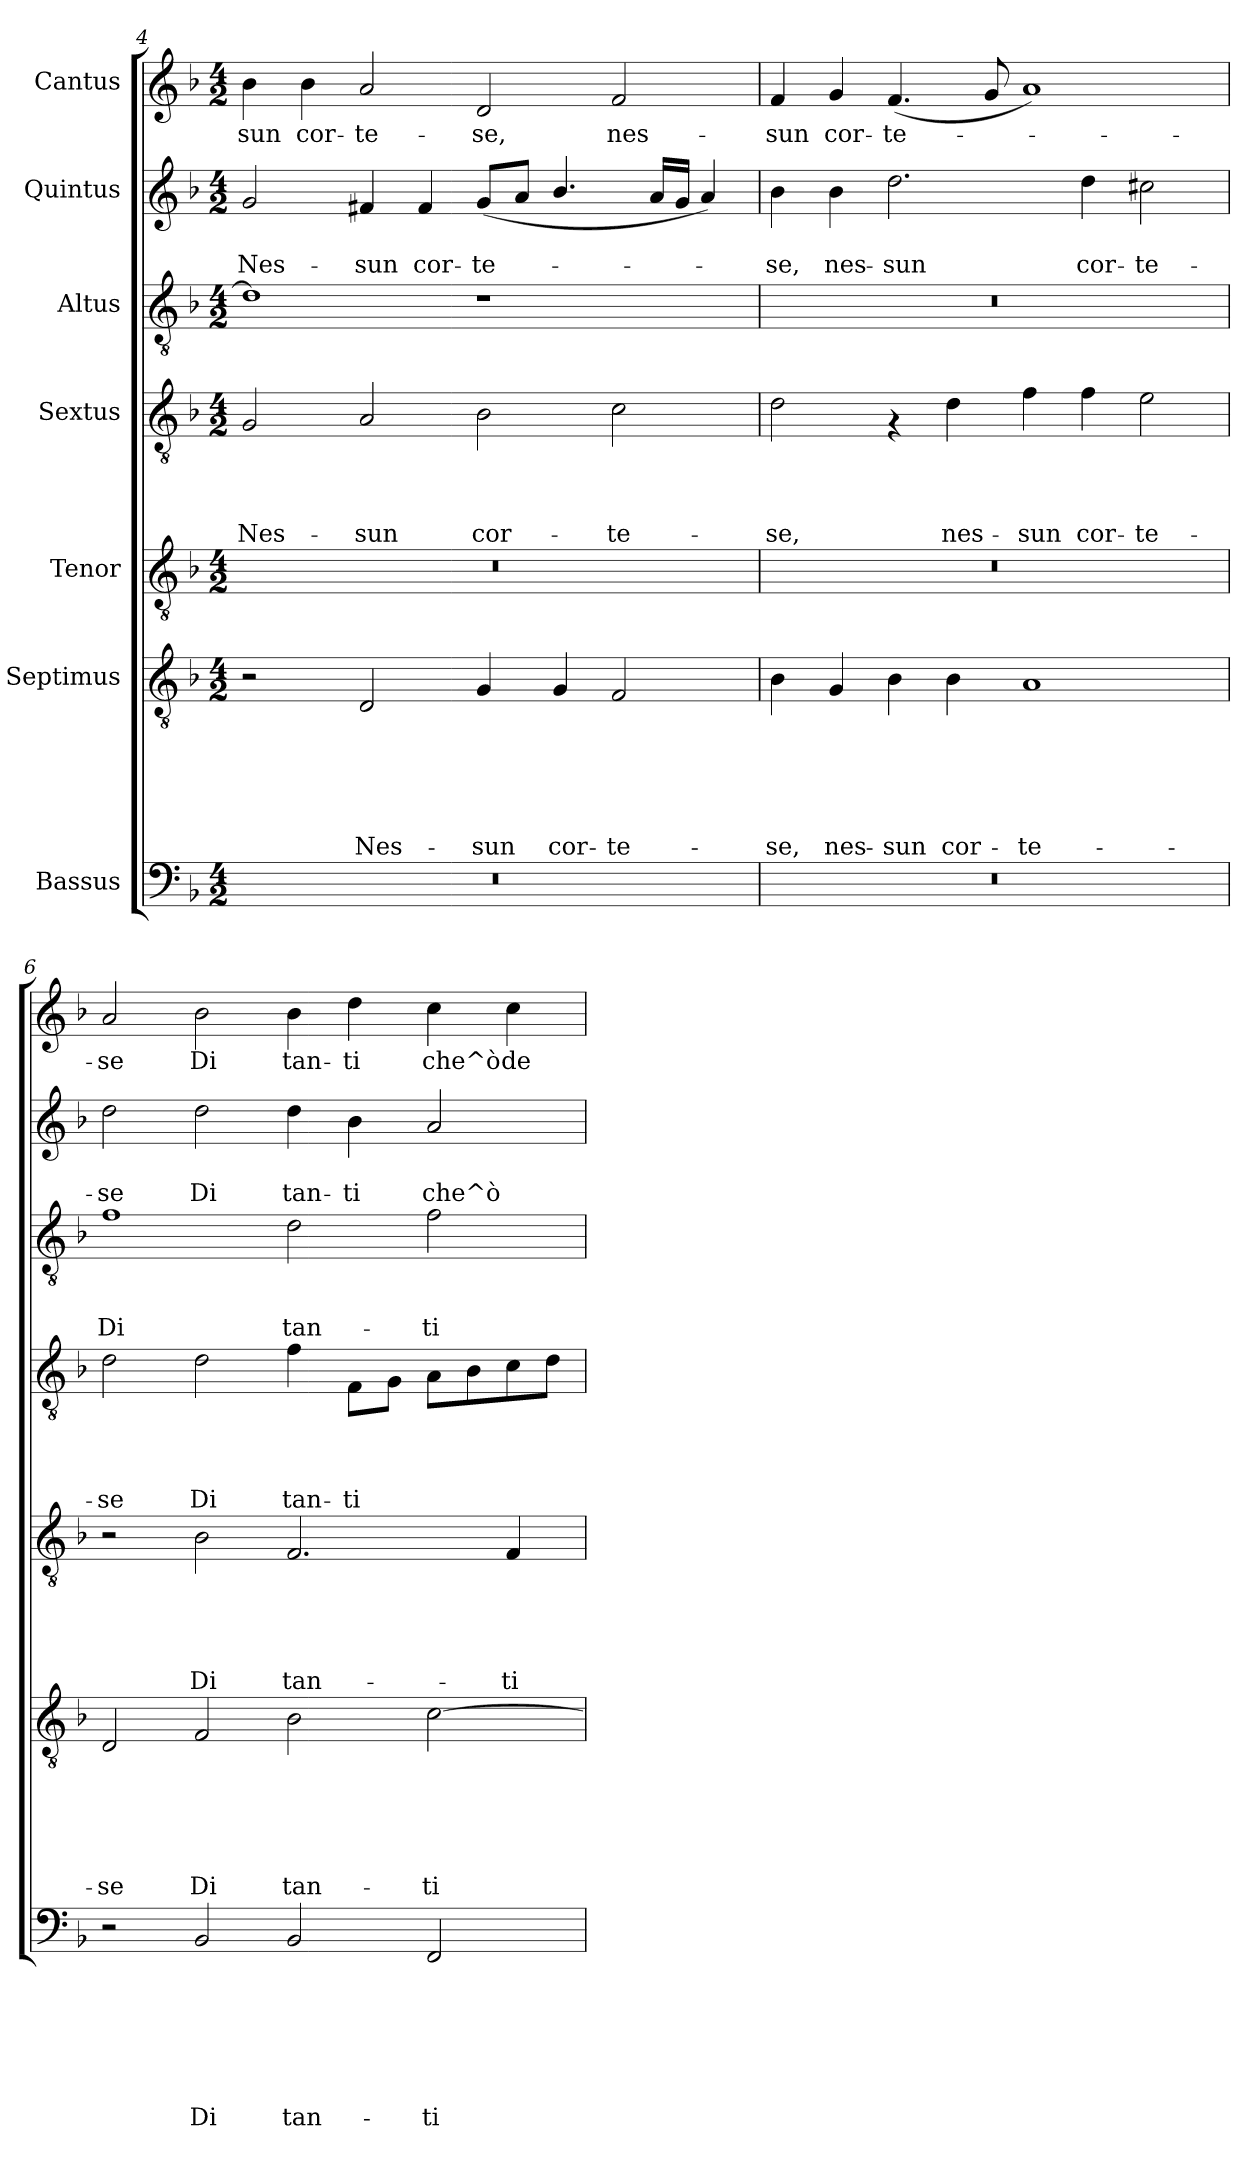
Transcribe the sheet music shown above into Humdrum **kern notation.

**kern	**text	**text	**text	**text	**text	**text	**text	**kern	**text	**text	**text	**text	**text	**text	**kern	**text	**text	**text	**text	**text	**kern	**text	**text	**text	**text	**kern	**text	**text	**text	**kern	**text	**text	**kern	**text
*part7	*part7	*part7	*part7	*part7	*part7	*part7	*part7	*part6	*part6	*part6	*part6	*part6	*part6	*part6	*part5	*part5	*part5	*part5	*part5	*part5	*part4	*part4	*part4	*part4	*part4	*part3	*part3	*part3	*part3	*part2	*part2	*part2	*part1	*part1
*staff7	*staff7	*staff7	*staff7	*staff7	*staff7	*staff7	*staff7	*staff6	*staff6	*staff6	*staff6	*staff6	*staff6	*staff6	*staff5	*staff5	*staff5	*staff5	*staff5	*staff5	*staff4	*staff4	*staff4	*staff4	*staff4	*staff3	*staff3	*staff3	*staff3	*staff2	*staff2	*staff2	*staff1	*staff1
*I"Bassus	*	*	*	*	*	*	*	*I"Septimus	*	*	*	*	*	*	*I"Tenor	*	*	*	*	*	*I"Sextus	*	*	*	*	*I"Altus	*	*	*	*I"Quintus	*	*	*I"Cantus	*
*clefF4	*	*	*	*	*	*	*	*clefGv2	*	*	*	*	*	*	*clefGv2	*	*	*	*	*	*clefGv2	*	*	*	*	*clefGv2	*	*	*	*clefG2	*	*	*clefG2	*
*k[b-]	*	*	*	*	*	*	*	*k[b-]	*	*	*	*	*	*	*k[b-]	*	*	*	*	*	*k[b-]	*	*	*	*	*k[b-]	*	*	*	*k[b-]	*	*	*k[b-]	*
*F:	*	*	*	*	*	*	*	*F:	*	*	*	*	*	*	*F:	*	*	*	*	*	*F:	*	*	*	*	*F:	*	*	*	*F:	*	*	*F:	*
*M4/2	*	*	*	*	*	*	*	*M4/2	*	*	*	*	*	*	*M4/2	*	*	*	*	*	*M4/2	*	*	*	*	*M4/2	*	*	*	*M4/2	*	*	*M4/2	*
=4	=4	=4	=4	=4	=4	=4	=4	=4	=4	=4	=4	=4	=4	=4	=4	=4	=4	=4	=4	=4	=4	=4	=4	=4	=4	=4	=4	=4	=4	=4	=4	=4	=4	=4
!	!	!	!	!	!	!	!	!	!	!	!	!	!	!	!	!	!	!	!	!	!	!	!	!	!LO:LY:b	!	!	!	!	!	!	!LO:LY:b	!	!LO:LY:b
0r	.	.	.	.	.	.	.	2r	.	.	.	.	.	.	0r	.	.	.	.	.	2G/	.	.	.	Nes-	1d]	.	.	.	2g/	.	Nes-	4b-\	-sun
!	!	!	!	!	!	!	!	!	!	!	!	!	!	!	!	!	!	!	!	!	!	!	!	!	!	!	!	!	!	!	!	!	!	!LO:LY:b
.	.	.	.	.	.	.	.	.	.	.	.	.	.	.	.	.	.	.	.	.	.	.	.	.	.	.	.	.	.	.	.	.	4b-\	cor-
!	!	!	!	!	!	!	!	!	!	!	!	!	!	!LO:LY:b	!	!	!	!	!	!	!	!	!	!	!LO:LY:b	!	!	!	!	!	!	!LO:LY:b	!	!LO:LY:b
.	.	.	.	.	.	.	.	2D/	.	.	.	.	.	Nes-	.	.	.	.	.	.	2A/	.	.	.	-sun	.	.	.	.	4f#X/	.	-sun	2a/	-te-
!	!	!	!	!	!	!	!	!	!	!	!	!	!	!	!	!	!	!	!	!	!	!	!	!	!	!	!	!	!	!	!	!LO:LY:b	!	!
.	.	.	.	.	.	.	.	.	.	.	.	.	.	.	.	.	.	.	.	.	.	.	.	.	.	.	.	.	.	4f#/	.	cor-	.	.
!	!	!	!	!	!	!	!	!	!	!	!	!	!	!LO:LY:b	!	!	!	!	!	!	!	!	!	!	!LO:LY:b	!	!	!	!	!	!	!LO:LY:b	!	!LO:LY:b
.	.	.	.	.	.	.	.	4G/	.	.	.	.	.	-sun	.	.	.	.	.	.	2B-\	.	.	.	cor-	1r	.	.	.	(<8g/L	.	-te-	2d/	-se,
.	.	.	.	.	.	.	.	.	.	.	.	.	.	.	.	.	.	.	.	.	.	.	.	.	.	.	.	.	.	8a/J	.	.	.	.
!	!	!	!	!	!	!	!	!	!	!	!	!	!	!LO:LY:b	!	!	!	!	!	!	!	!	!	!	!	!	!	!	!	!	!	!	!	!
.	.	.	.	.	.	.	.	4G/	.	.	.	.	.	cor-	.	.	.	.	.	.	.	.	.	.	.	.	.	.	.	4.b-/	.	.	.	.
!	!	!	!	!	!	!	!	!	!	!	!	!	!	!LO:LY:b	!	!	!	!	!	!	!	!	!	!	!LO:LY:b	!	!	!	!	!	!	!	!	!LO:LY:b
.	.	.	.	.	.	.	.	2F/	.	.	.	.	.	-te-	.	.	.	.	.	.	2c\	.	.	.	-te-	.	.	.	.	.	.	.	2f/	nes-
.	.	.	.	.	.	.	.	.	.	.	.	.	.	.	.	.	.	.	.	.	.	.	.	.	.	.	.	.	.	16a/LL	.	.	.	.
.	.	.	.	.	.	.	.	.	.	.	.	.	.	.	.	.	.	.	.	.	.	.	.	.	.	.	.	.	.	16g/JJ	.	.	.	.
.	.	.	.	.	.	.	.	.	.	.	.	.	.	.	.	.	.	.	.	.	.	.	.	.	.	.	.	.	.	4a/)	.	.	.	.
!!LO:PB:g=z
=5	=5	=5	=5	=5	=5	=5	=5	=5	=5	=5	=5	=5	=5	=5	=5	=5	=5	=5	=5	=5	=5	=5	=5	=5	=5	=5	=5	=5	=5	=5	=5	=5	=5	=5
!	!	!	!	!	!	!	!	!	!	!	!	!	!	!LO:LY:b	!	!	!	!	!	!	!	!	!	!	!LO:LY:b	!	!	!	!	!	!	!LO:LY:b	!	!LO:LY:b
0r	.	.	.	.	.	.	.	4B-\	.	.	.	.	.	-se,	0r	.	.	.	.	.	2d\	.	.	.	-se,	0r	.	.	.	4b-\	.	-se,	4f/	-sun
!	!	!	!	!	!	!	!	!	!	!	!	!	!	!LO:LY:b	!	!	!	!	!	!	!	!	!	!	!	!	!	!	!	!	!	!LO:LY:b	!	!LO:LY:b
.	.	.	.	.	.	.	.	4G/	.	.	.	.	.	nes-	.	.	.	.	.	.	.	.	.	.	.	.	.	.	.	4b-\	.	nes-	4g/	cor-
!	!	!	!	!	!	!	!	!	!	!	!	!	!	!LO:LY:b	!	!	!	!	!	!	!	!	!	!	!	!	!	!	!	!	!	!LO:LY:b	!	!LO:LY:b
.	.	.	.	.	.	.	.	4B-\	.	.	.	.	.	-sun	.	.	.	.	.	.	4rF	.	.	.	.	.	.	.	.	2.dd\	.	-sun	(<4.f/	-te-
!	!	!	!	!	!	!	!	!	!	!	!	!	!	!LO:LY:b	!	!	!	!	!	!	!	!	!	!	!LO:LY:b	!	!	!	!	!	!	!	!	!
.	.	.	.	.	.	.	.	4B-\	.	.	.	.	.	cor-	.	.	.	.	.	.	4d\	.	.	.	nes-	.	.	.	.	.	.	.	.	.
.	.	.	.	.	.	.	.	.	.	.	.	.	.	.	.	.	.	.	.	.	.	.	.	.	.	.	.	.	.	.	.	.	8g/	.
!	!	!	!	!	!	!	!	!	!	!	!	!	!	!LO:LY:b	!	!	!	!	!	!	!	!	!	!	!LO:LY:b	!	!	!	!	!	!	!	!	!
.	.	.	.	.	.	.	.	1A	.	.	.	.	.	-te-	.	.	.	.	.	.	4f\	.	.	.	-sun	.	.	.	.	.	.	.	1a)	.
!	!	!	!	!	!	!	!	!	!	!	!	!	!	!	!	!	!	!	!	!	!	!	!	!	!LO:LY:b	!	!	!	!	!	!	!LO:LY:b	!	!
.	.	.	.	.	.	.	.	.	.	.	.	.	.	.	.	.	.	.	.	.	4f\	.	.	.	cor-	.	.	.	.	4dd\	.	cor-	.	.
!	!	!	!	!	!	!	!	!	!	!	!	!	!	!	!	!	!	!	!	!	!	!	!	!	!LO:LY:b	!	!	!	!	!	!	!LO:LY:b	!	!
.	.	.	.	.	.	.	.	.	.	.	.	.	.	.	.	.	.	.	.	.	2e\	.	.	.	-te-	.	.	.	.	2cc#X\	.	-te-	.	.
=6	=6	=6	=6	=6	=6	=6	=6	=6	=6	=6	=6	=6	=6	=6	=6	=6	=6	=6	=6	=6	=6	=6	=6	=6	=6	=6	=6	=6	=6	=6	=6	=6	=6	=6
!	!	!	!	!	!	!	!	!	!	!	!	!	!	!LO:LY:b	!	!	!	!	!	!	!	!	!	!	!LO:LY:b	!	!	!	!LO:LY:b	!	!	!LO:LY:b	!	!LO:LY:b
2r	.	.	.	.	.	.	.	2D/	.	.	.	.	.	-se	2r	.	.	.	.	.	2d\	.	.	.	-se	1f	.	.	Di	2dd\	.	-se	2a/	-se
!	!	!	!	!	!	!	!LO:LY:b	!	!	!	!	!	!	!LO:LY:b	!	!	!	!	!	!LO:LY:b	!	!	!	!	!LO:LY:b	!	!	!	!	!	!	!LO:LY:b	!	!LO:LY:b
2BB-/	.	.	.	.	.	.	Di	2F/	.	.	.	.	.	Di	2B-\	.	.	.	.	Di	2d\	.	.	.	Di	.	.	.	.	2dd\	.	Di	2b-\	Di
!	!	!	!	!	!	!	!LO:LY:b	!	!	!	!	!	!	!LO:LY:b	!	!	!	!	!	!LO:LY:b	!	!	!	!	!LO:LY:b	!	!	!	!LO:LY:b	!	!	!LO:LY:b	!	!LO:LY:b
2BB-/	.	.	.	.	.	.	tan-	2B-\	.	.	.	.	.	tan-	2.F/	.	.	.	.	tan-	4f\	.	.	.	tan-	2d\	.	.	tan-	4dd\	.	tan-	4b-\	tan-
!	!	!	!	!	!	!	!	!	!	!	!	!	!	!	!	!	!	!	!	!	!	!	!	!	!LO:LY:b	!	!	!	!	!	!	!LO:LY:b	!	!LO:LY:b
.	.	.	.	.	.	.	.	.	.	.	.	.	.	.	.	.	.	.	.	.	8F\L	.	.	.	-ti	.	.	.	.	4b-\	.	-ti	4dd\	-ti
.	.	.	.	.	.	.	.	.	.	.	.	.	.	.	.	.	.	.	.	.	8G\J	.	.	.	.	.	.	.	.	.	.	.	.	.
!	!	!	!	!	!	!	!LO:LY:b	!	!	!	!	!	!	!LO:LY:b	!	!	!	!	!	!	!	!	!	!	!	!	!	!	!LO:LY:b	!	!	!LO:LY:b	!	!LO:LY:b
2FF/	.	.	.	.	.	.	-ti	[>2c\	.	.	.	.	.	-ti	.	.	.	.	.	.	8A\L	.	.	.	.	2f\	.	.	-ti	2a/	.	che^ò	4cc\	che^ò
.	.	.	.	.	.	.	.	.	.	.	.	.	.	.	.	.	.	.	.	.	8B-\	.	.	.	.	.	.	.	.	.	.	.	.	.
!	!	!	!	!	!	!	!	!	!	!	!	!	!	!	!	!	!	!	!	!LO:LY:b	!	!	!	!	!	!	!	!	!	!	!	!	!	!LO:LY:b
.	.	.	.	.	.	.	.	.	.	.	.	.	.	.	4F/	.	.	.	.	-ti	8c\	.	.	.	.	.	.	.	.	.	.	.	4cc\	de-
.	.	.	.	.	.	.	.	.	.	.	.	.	.	.	.	.	.	.	.	.	8d\J	.	.	.	.	.	.	.	.	.	.	.	.	.
=	=	=	=	=	=	=	=	=	=	=	=	=	=	=	=	=	=	=	=	=	=	=	=	=	=	=	=	=	=	=	=	=	=	=
*-	*-	*-	*-	*-	*-	*-	*-	*-	*-	*-	*-	*-	*-	*-	*-	*-	*-	*-	*-	*-	*-	*-	*-	*-	*-	*-	*-	*-	*-	*-	*-	*-	*-	*-
